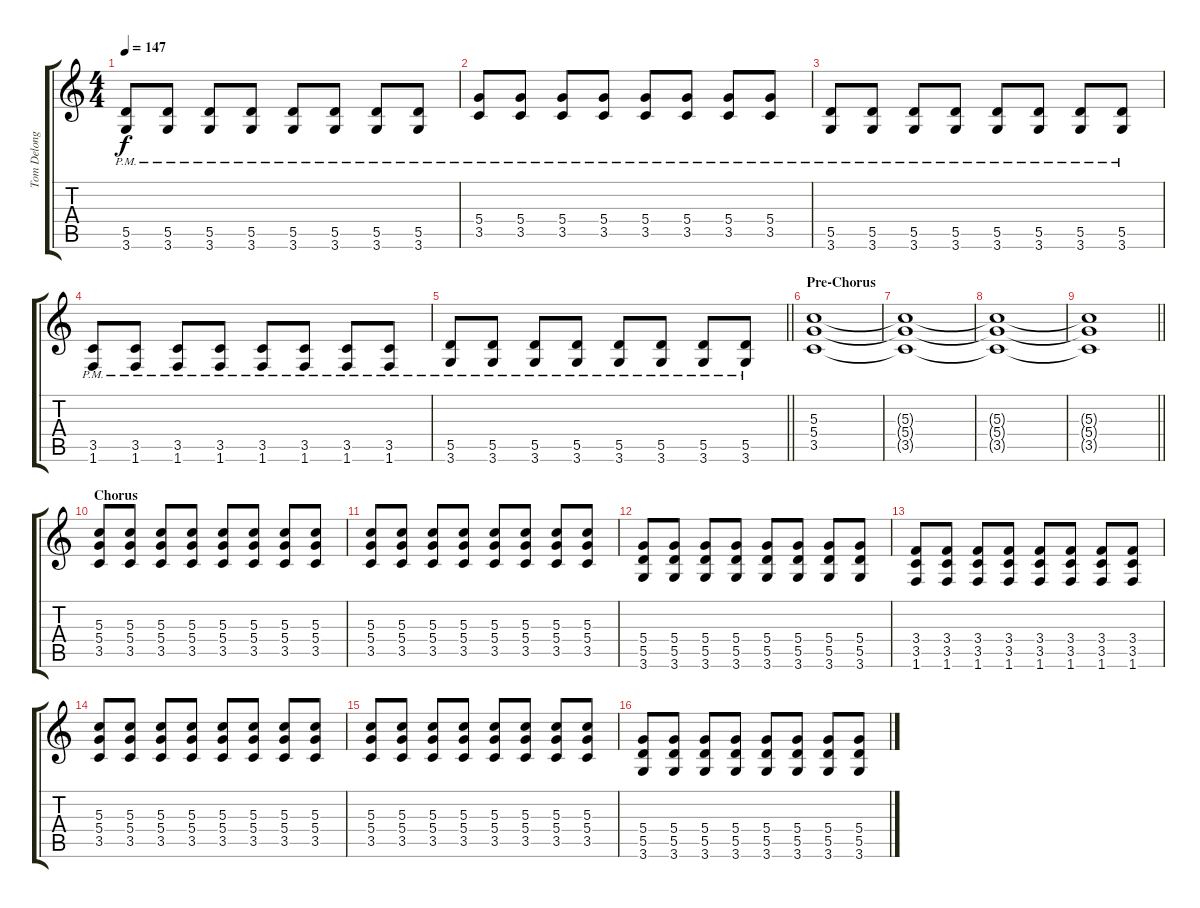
\track ("Tom Delonge - Guitar" "Tom Delong") {instrument distortionguitar}
\staff {score tabs}
\tuning (E4 B3 G3 D3 A2 E2) {hide}
\ts (4 4)
\tempo 147
\clef g2
\ks c
(5.5{pm} 3.6{pm}).8{dy f} (5.5{pm} 3.6{pm}).8 (5.5{pm} 3.6{pm}).8 (5.5{pm} 3.6{pm}).8 (5.5{pm} 3.6{pm}).8 (5.5{pm} 3.6{pm}).8 (5.5{pm} 3.6{pm}).8 (5.5{pm} 3.6{pm}).8 |
(5.4{pm} 3.5{pm}).8 (5.4{pm} 3.5{pm}).8 (5.4{pm} 3.5{pm}).8 (5.4{pm} 3.5{pm}).8 (5.4{pm} 3.5{pm}).8 (5.4{pm} 3.5{pm}).8 (5.4{pm} 3.5{pm}).8 (5.4{pm} 3.5{pm}).8 |
(5.5{pm} 3.6{pm}).8 (5.5{pm} 3.6{pm}).8 (5.5{pm} 3.6{pm}).8 (5.5{pm} 3.6{pm}).8 (5.5{pm} 3.6{pm}).8 (5.5{pm} 3.6{pm}).8 (5.5{pm} 3.6{pm}).8 (5.5{pm} 3.6{pm}).8 |
(3.5{pm} 1.6{pm}).8 (3.5{pm} 1.6{pm}).8 (3.5{pm} 1.6{pm}).8 (3.5{pm} 1.6{pm}).8 (3.5{pm} 1.6{pm}).8 (3.5{pm} 1.6{pm}).8 (3.5{pm} 1.6{pm}).8 (3.5{pm} 1.6{pm}).8 |
\barLineRight lightlight
(5.5{pm} 3.6{pm}).8 (5.5{pm} 3.6{pm}).8 (5.5{pm} 3.6{pm}).8 (5.5{pm} 3.6{pm}).8 (5.5{pm} 3.6{pm}).8 (5.5{pm} 3.6{pm}).8 (5.5{pm} 3.6{pm}).8 (5.5{pm} 3.6{pm}).8 |
\section ("" "Pre-Chorus")
(5.3 5.4 3.5).1{volume 0} |
(5.3{t} 5.4{t} 3.5{t}).1 |
(5.3{t} 5.4{t} 3.5{t}).1 |
\barLineRight lightlight
(5.3{t} 5.4{t} 3.5{t}).1 |
\section ("" "Chorus")
(5.3 5.4 3.5).8{volume 11} (5.3 5.4 3.5).8 (5.3 5.4 3.5).8 (5.3 5.4 3.5).8 (5.3 5.4 3.5).8 (5.3 5.4 3.5).8 (5.3 5.4 3.5).8 (5.3 5.4 3.5).8 |
(5.3 5.4 3.5).8 (5.3 5.4 3.5).8 (5.3 5.4 3.5).8 (5.3 5.4 3.5).8 (5.3 5.4 3.5).8 (5.3 5.4 3.5).8 (5.3 5.4 3.5).8 (5.3 5.4 3.5).8 |
(5.4 5.5 3.6).8 (5.4 5.5 3.6).8 (5.4 5.5 3.6).8 (5.4 5.5 3.6).8 (5.4 5.5 3.6).8 (5.4 5.5 3.6).8 (5.4 5.5 3.6).8 (5.4 5.5 3.6).8 |
(3.4 3.5 1.6).8 (3.4 3.5 1.6).8 (3.4 3.5 1.6).8 (3.4 3.5 1.6).8 (3.4 3.5 1.6).8 (3.4 3.5 1.6).8 (3.4 3.5 1.6).8 (3.4 3.5 1.6).8 |
(5.3 5.4 3.5).8 (5.3 5.4 3.5).8 (5.3 5.4 3.5).8 (5.3 5.4 3.5).8 (5.3 5.4 3.5).8 (5.3 5.4 3.5).8 (5.3 5.4 3.5).8 (5.3 5.4 3.5).8 |
(5.3 5.4 3.5).8 (5.3 5.4 3.5).8 (5.3 5.4 3.5).8 (5.3 5.4 3.5).8 (5.3 5.4 3.5).8 (5.3 5.4 3.5).8 (5.3 5.4 3.5).8 (5.3 5.4 3.5).8 |
(5.4 5.5 3.6).8 (5.4 5.5 3.6).8 (5.4 5.5 3.6).8 (5.4 5.5 3.6).8 (5.4 5.5 3.6).8 (5.4 5.5 3.6).8 (5.4 5.5 3.6).8 (5.4 5.5 3.6).8
